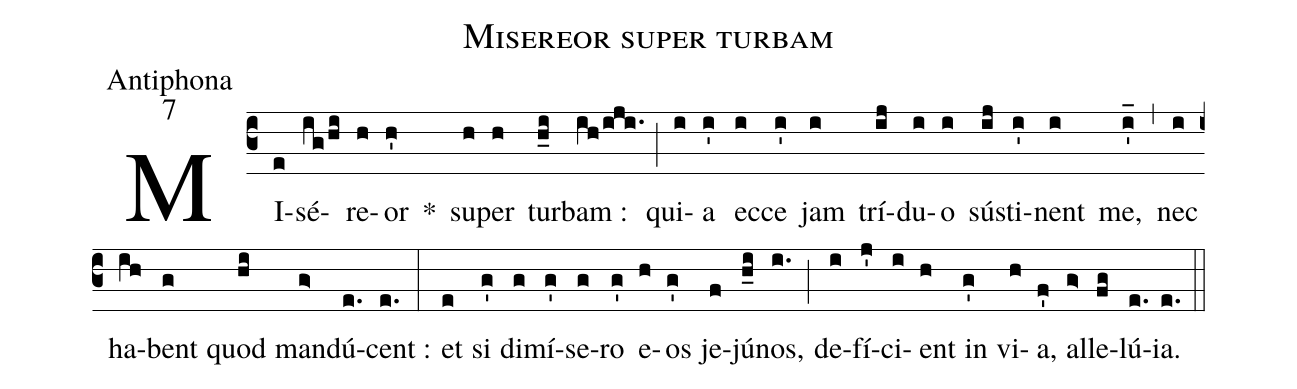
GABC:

name:Misereor super turbam;
office-part:Antiphona;
mode:7;
%%
(c3) MI(e)sé(ig/hi)re(h)or(h') *() su(h)per(h) tur(h_i)bam :(ih/iji.) (;) qui(i)a(i') ec(i)ce(i') jam(i) trí(ij)du(i)o(i) sú(ij)sti(i')nent(i) me,(i'_) (,) nec(i) ha(ih)bent(g) quod(hi) man(g>)dú(e.)cent :(e.) (:) et(e) si(g') di(g)mí(g')se(g)ro(g') e(h)os(g') je(f)jú(h_i)nos,(i.) (;) de(i)fí(j')ci(i)ent(h) in(g') vi(h)a,(f') al(g>)le(fg)lú(e.)ia.(e.) (::)
